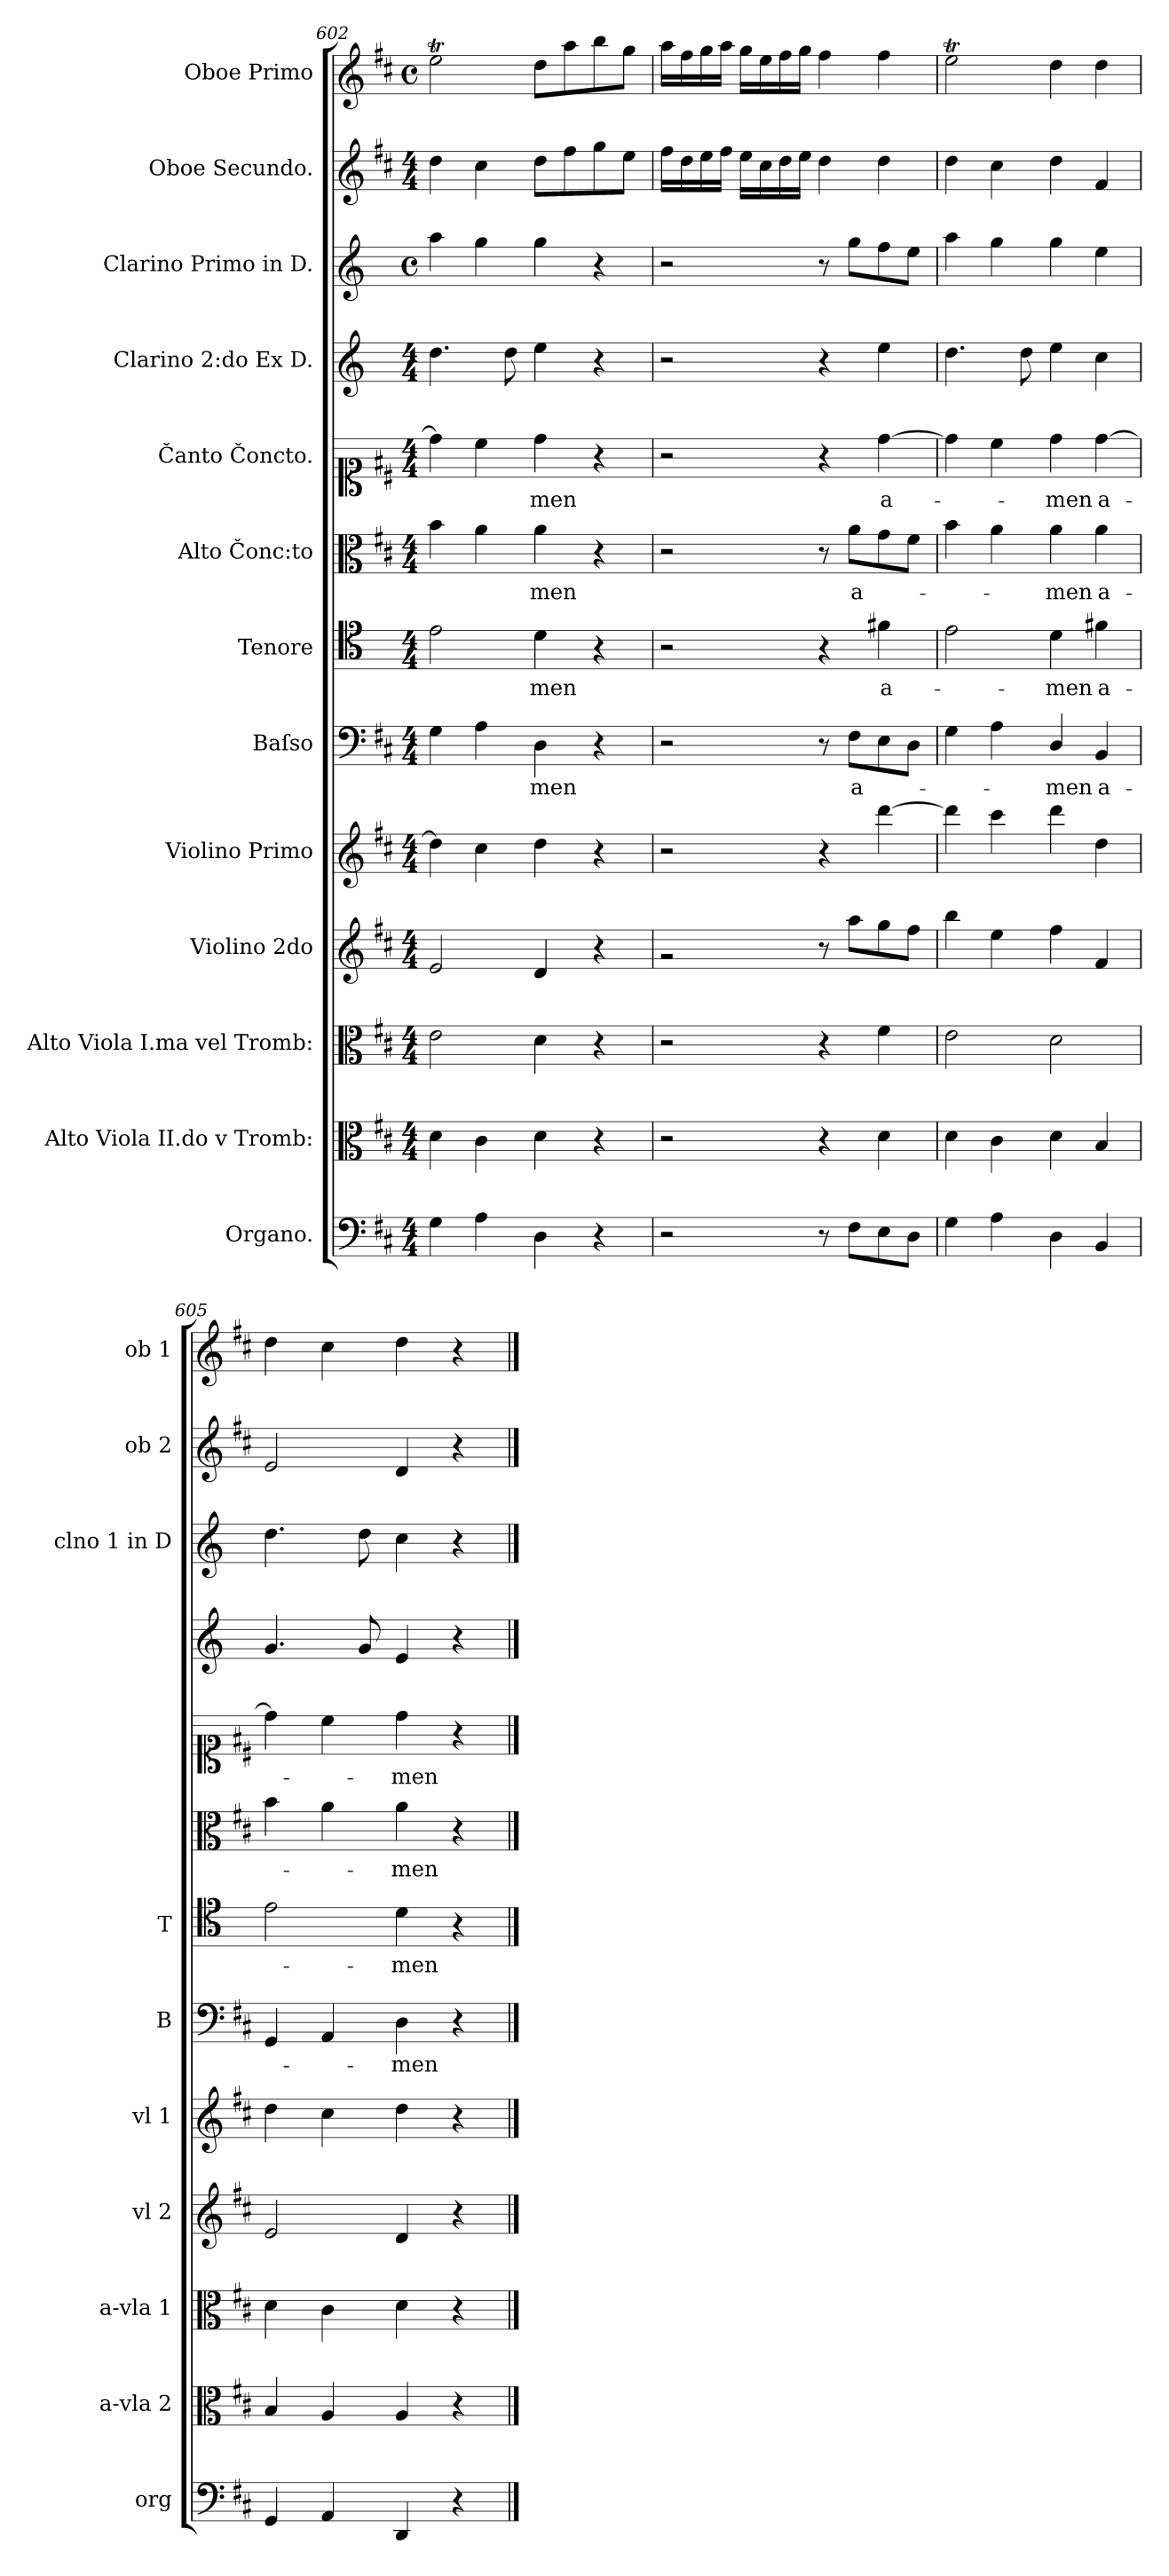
**kern	**dynam	**kern	**kern	**kern	**kern	**kern	**text	**kern	**text	**kern	**text	**kern	**text	**kern	**kern	**kern	**kern
*part13	*part13	*part12	*part11	*part10	*part9	*part8	*part8	*part7	*part7	*part6	*part6	*part5	*part5	*part4	*part3	*part2	*part1
*staff13	*staff13	*staff12	*staff11	*staff10	*staff9	*staff8	*staff8	*staff7	*staff7	*staff6	*staff6	*staff5	*staff5	*staff4	*staff3	*staff2	*staff1
*I"Organo.	*	*I"Alto Viola II.do v Tromb:	*I"Alto Viola I.ma vel Tromb:	*I"Violino 2do	*I"Violino Primo	*I"Baſso	*	*I"Tenore	*	*I"Alto Čonc:to	*	*I"Čanto Čoncto.	*	*I"Clarino 2:do Ex D.	*I"Clarino Primo in D.	*I"Oboe Secundo.	*I"Oboe Primo
*I'org	*	*I'a-vla 2	*I'a-vla 1	*I'vl 2	*I'vl 1	*I'B	*	*I'T	*	*	*	*	*	*	*I'clno 1 in D	*I'ob 2	*I'ob 1
*clefF4	*	*clefC3	*clefC3	*clefG2	*clefG2	*clefF4	*	*clefC4	*	*clefC3	*	*clefC1	*	*clefG2	*clefG2	*clefG2	*clefG2
*	*	*	*	*	*	*	*	*	*	*	*	*	*	*ITrd-1c-2	*ITrd-1c-2	*	*
*k[f#c#]	*	*k[f#c#]	*k[f#c#]	*k[f#c#]	*k[f#c#]	*k[f#c#]	*	*k[]	*	*k[f#c#]	*	*k[f#c#]	*	*k[f#c#]	*k[f#c#]	*k[f#c#]	*k[f#c#]
*M4/4	*	*M4/4	*M4/4	*M4/4	*M4/4	*M4/4	*	*M4/4	*	*M4/4	*	*M4/4	*	*M4/4	*M4/4	*M4/4	*M4/4
*	*	*	*	*	*	*	*	*	*	*	*	*	*	*	*met(c)	*	*met(c)
=602	=602	=602	=602	=602	=602	=602	=602	=602	=602	=602	=602	=602	=602	=602	=602	=602	=602
4G\	.	4d\	2e\	2e/	4dd\]	4G\	.	2e\	.	4b\	.	4dd\]	.	4.ee\	4bb\	4dd\	2eeT\
4A\	.	4c#\	.	.	4cc#\	4A\	.	.	.	4a\	.	4cc#\	.	.	4aa\	4cc#\	.
.	.	.	.	.	.	.	.	.	.	.	.	.	.	8ee\	.	.	.
!	!	!	!	!	!	!	!LO:LY:i	!	!LO:LY:i	!	!	!	!	!	!	!	!
4D\	.	4d\	4d\	4d/	4dd\	4D\	-men	4d\	-men	4a\	-men	4dd\	-men	4ff#\	4aa\	8dd\L	8dd\L
.	.	.	.	.	.	.	.	.	.	.	.	.	.	.	.	8ff#\	8aa\
4r	.	4r	4r	4r	4r	4r	.	4r	.	4r	.	4r	.	4r	4r	8gg\	8bb\
.	.	.	.	.	.	.	.	.	.	.	.	.	.	.	.	8ee\J	8gg\J
=603	=603	=603	=603	=603	=603	=603	=603	=603	=603	=603	=603	=603	=603	=603	=603	=603	=603
2r	.	2r	2r	2rg	2r	2r	.	2r	.	2r	.	2r	.	2r	2r	16ff#\LL	16aa\LL
.	.	.	.	.	.	.	.	.	.	.	.	.	.	.	.	16dd\	16ff#\
.	.	.	.	.	.	.	.	.	.	.	.	.	.	.	.	16ee\	16gg\
.	.	.	.	.	.	.	.	.	.	.	.	.	.	.	.	16ff#\JJ	16aa\JJ
.	.	.	.	.	.	.	.	.	.	.	.	.	.	.	.	16ee\LL	16gg\LL
.	.	.	.	.	.	.	.	.	.	.	.	.	.	.	.	16cc#\	16ee\
.	.	.	.	.	.	.	.	.	.	.	.	.	.	.	.	16dd\	16ff#\
.	.	.	.	.	.	.	.	.	.	.	.	.	.	.	.	16ee\JJ	16gg\JJ
8r	.	4r	4r	8r	4r	8r	.	4r	.	8r	.	4r	.	4r	8r	4dd\	4ff#\
8F#\L	fortiſsimo	.	.	8aa\L	.	8F#\L	a-	.	.	8a\L	a-	.	.	.	8aa\L	.	.
!	!	!	!	!	!	!	!	!	!	!	!	!	!LO:LY:i	!	!	!	!
8E\	.	4d\	4f#\	8gg\	[4ddd\	8E\	.	4f#\	a-	8g\	.	[4dd\	a-	4ff#\	8gg\	4dd\	4ff#\
8D\J	.	.	.	8ff#\J	.	8D\J	.	.	.	8f#\J	.	.	.	.	8ff#\J	.	.
=604	=604	=604	=604	=604	=604	=604	=604	=604	=604	=604	=604	=604	=604	=604	=604	=604	=604
4G\	.	4d\	2e\	4bb\	4ddd\]	4G\	.	2e\	.	4b\	.	4dd\]	.	4.ee\	4bb\	4dd\	2eeT\
4A\	.	4c#\	.	4ee\	4ccc#\	4A\	.	.	.	4a\	.	4cc#\	.	.	4aa\	4cc#\	.
.	.	.	.	.	.	.	.	.	.	.	.	.	.	8ee\	.	.	.
!	!	!	!	!	!	!	!	!	!	!	!	!	!LO:LY:i	!	!	!	!
4D\	.	4d\	2d\	4ff#\	4ddd\	4D/	-men	4d\	-men	4a\	men	4dd\	men	4ff#\	4aa\	4dd\	4dd\
4BB/	.	4B/	.	4f#/	4dd\	4BB/	a-	4f#\	a-	4a\	a-	[4dd\	a-	4dd\	4ff#\	4f#/	4dd\
=605	=605	=605	=605	=605	=605	=605	=605	=605	=605	=605	=605	=605	=605	=605	=605	=605	=605
4GG/	.	4B/	4d\	2e/	4dd\	4GG/	.	2e\	.	4b\	.	4dd\]	.	4.a/	4.ee\	2e/	4dd\
4AA/	.	4A/	4c#\	.	4cc#\	4AA/	.	.	.	4a\	.	4cc#\	.	.	.	.	4cc#\
.	.	.	.	.	.	.	.	.	.	.	.	.	.	8a/	8ee\	.	.
4DD/	.	4A/	4d\	4d/	4dd\	4D\	-men	4d\	-men	4a\	-men	4dd\	-men	4f#/	4dd\	4d/	4dd\
4r	.	4r	4r	4r	4r	4r	.	4r	.	4r	.	4r	.	4r	4r	4r	4r
==	==	==	==	==	==	==	==	==	==	==	==	==	==	==	==	==	==
*-	*-	*-	*-	*-	*-	*-	*-	*-	*-	*-	*-	*-	*-	*-	*-	*-	*-
